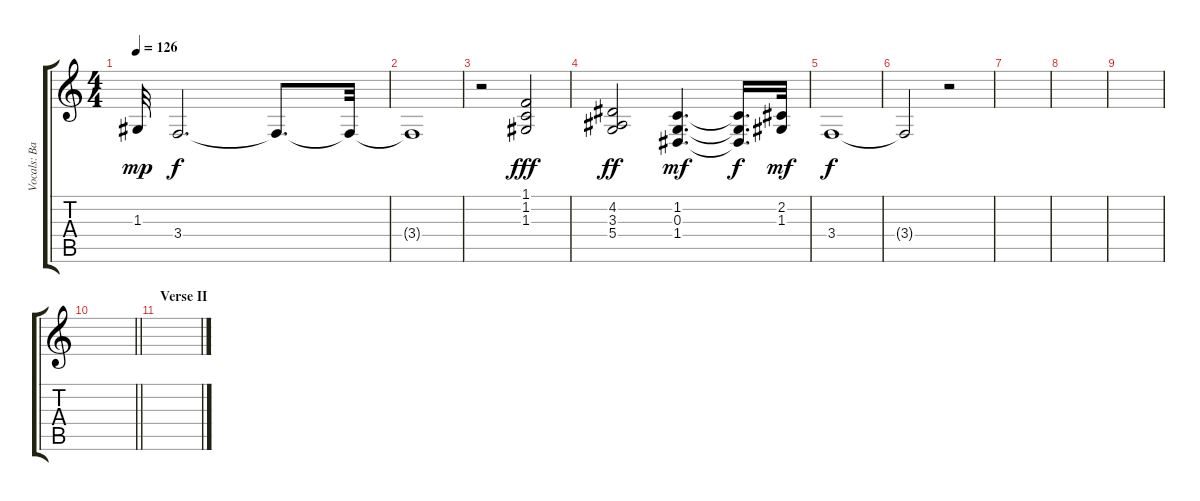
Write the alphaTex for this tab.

\track ("Vocals: Back" "Vocals: Ba") {instrument choiraahs}
\staff {score tabs}
\tuning (E4 B3 G3 D3 A2 E2) {hide}
\ts (4 4)
\tempo 126
\clef g2
\ks c
1.3.32{dy mp} 3.4.2{d dy f} 3.4{t}.8{d} 3.4{t}.32 |
3.4{t}.1 |
r.2 (1.1 1.2 1.3).2{dy fff} |
(4.2 3.3 5.4).2{dy ff} (1.2 0.3 1.4).4{d dy mf} (1.2{t} 0.3{t} 1.4{t}).16{d dy f} (2.2 1.3).32{dy mf} |
3.4.1{dy f} |
3.4{t}.2 r.2 |
|
|
|
\barLineRight lightlight
|
\section ("" "Verse II")
